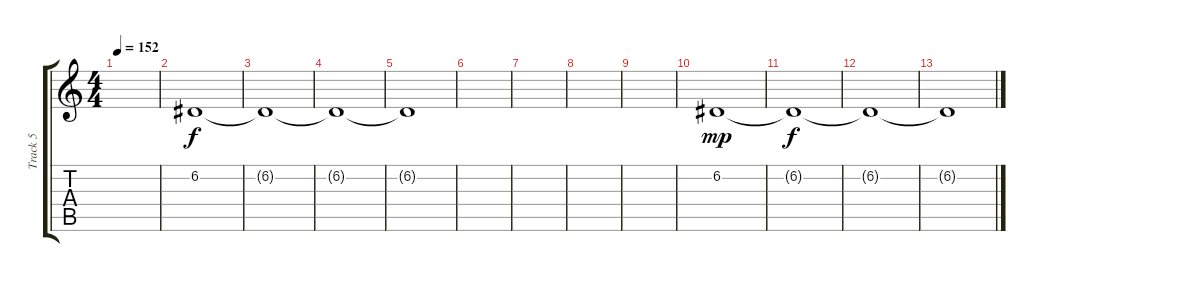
\track ("Track 5" "Track 5") {instrument pad8sweep}
\staff {score tabs}
\tuning (D4 A3 F3 C3 G2 C2) {hide}
\ts (4 4)
\tempo 152
\clef g2
\ks c
|
6.2.1{volume 10} |
6.2{t}.1{dy f} |
6.2{t}.1 |
6.2{t}.1 |
|
|
|
|
6.2.1{dy mp volume 10} |
6.2{t}.1{dy f} |
6.2{t}.1 |
6.2{t}.1
